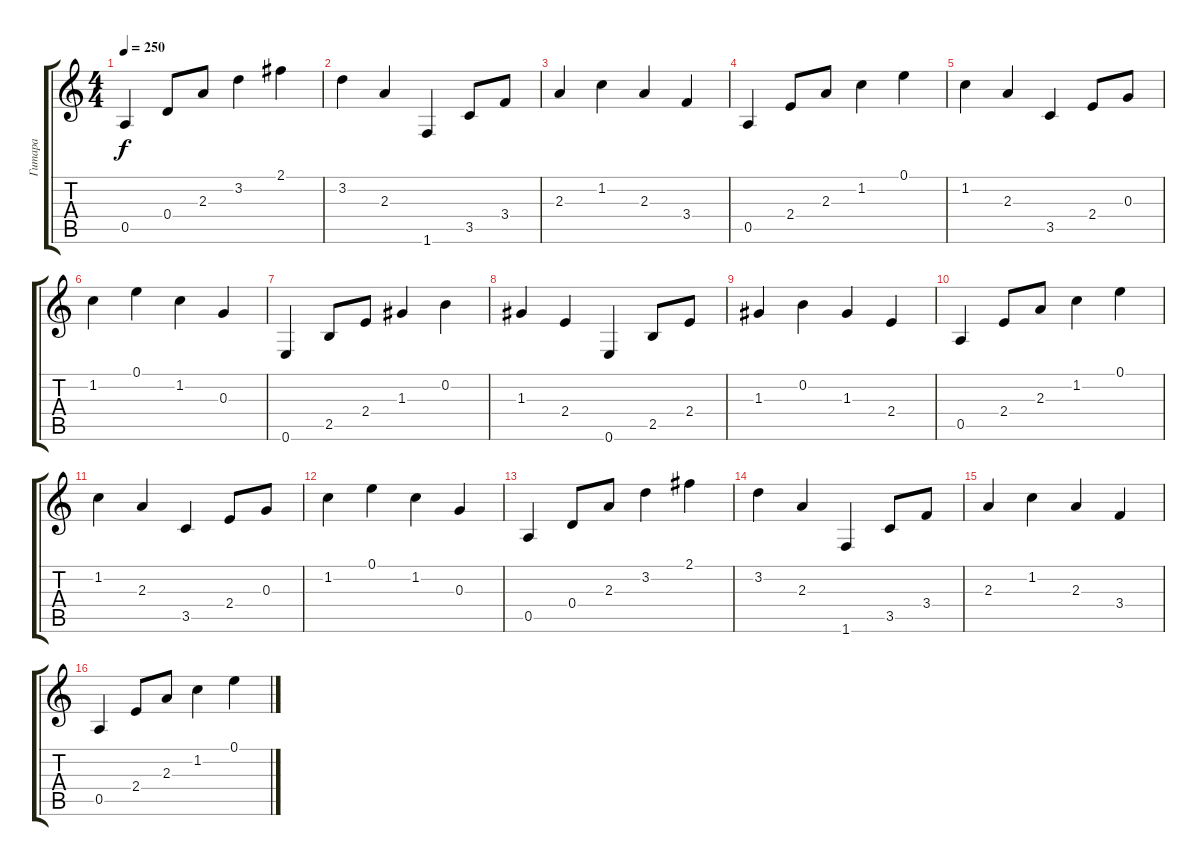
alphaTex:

\track ("Гитара" "Гитара") {instrument electricguitarclean}
\staff {score tabs}
\tuning (E4 B3 G3 D3 A2 E2) {hide}
\ts (4 4)
\tempo 250
\clef g2
\ks c
0.5.4{dy f} 0.4.8 2.3.8 3.2.4 2.1.4 |
3.2.4 2.3.4 1.6.4 3.5.8 3.4.8 |
2.3.4 1.2.4 2.3.4 3.4.4 |
0.5.4 2.4.8 2.3.8 1.2.4 0.1.4 |
1.2.4 2.3.4 3.5.4 2.4.8 0.3.8 |
1.2.4 0.1.4 1.2.4 0.3.4 |
0.6.4 2.5.8 2.4.8 1.3.4 0.2.4 |
1.3.4 2.4.4 0.6.4 2.5.8 2.4.8 |
1.3.4 0.2.4 1.3.4 2.4.4 |
0.5.4 2.4.8 2.3.8 1.2.4 0.1.4 |
1.2.4 2.3.4 3.5.4 2.4.8 0.3.8 |
1.2.4 0.1.4 1.2.4 0.3.4 |
0.5.4 0.4.8 2.3.8 3.2.4 2.1.4 |
3.2.4 2.3.4 1.6.4 3.5.8 3.4.8 |
2.3.4 1.2.4 2.3.4 3.4.4 |
0.5.4 2.4.8 2.3.8 1.2.4 0.1.4
